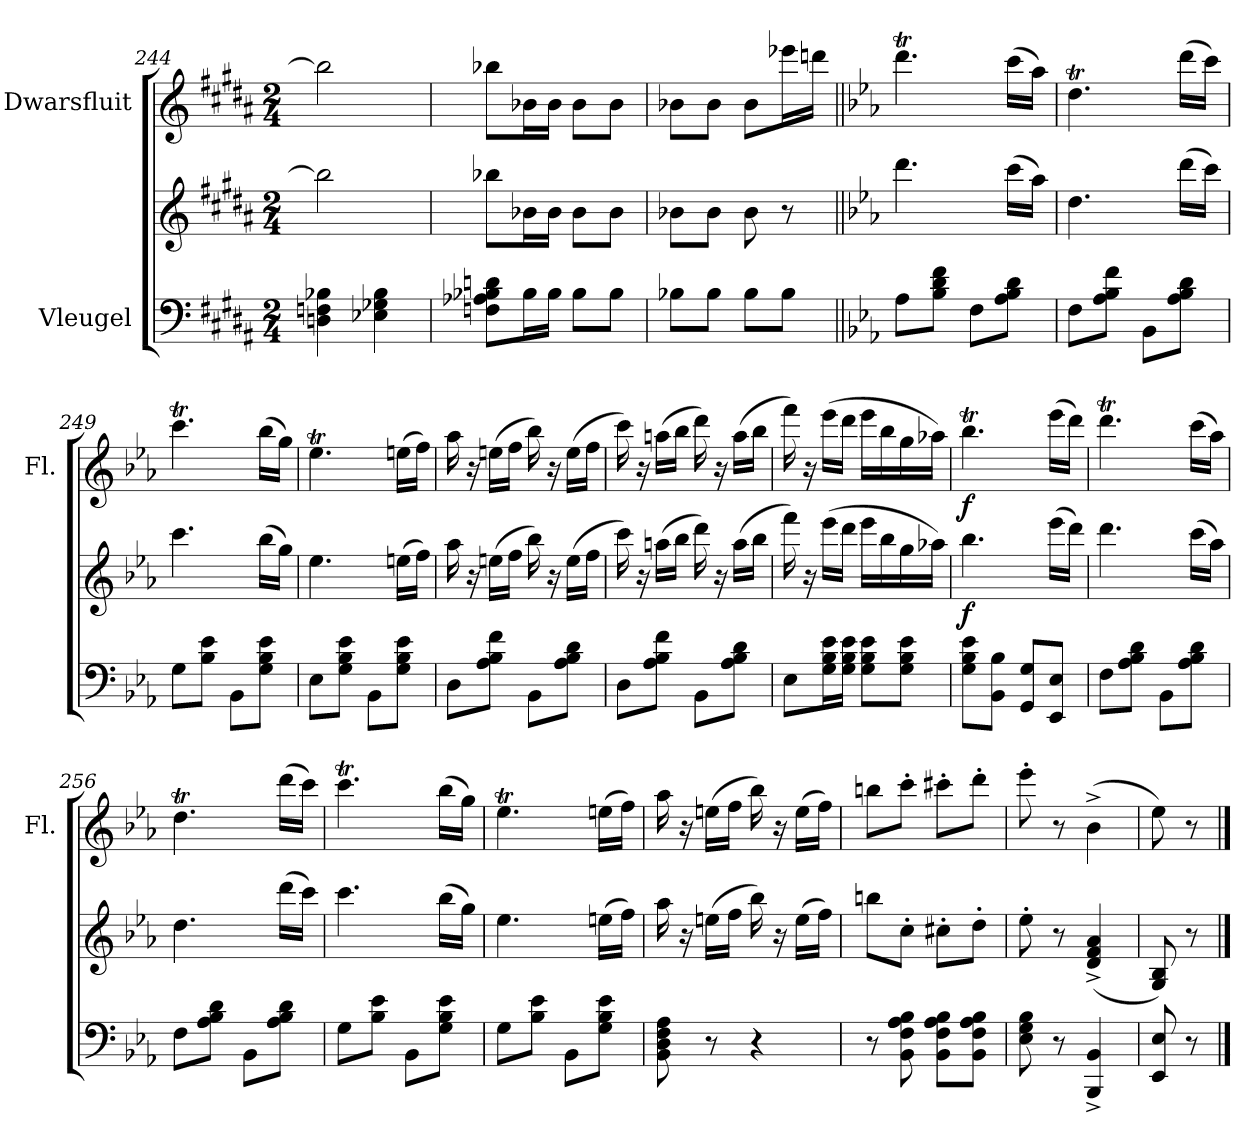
**kern	**kern	**dynam	**kern	**dynam
*part2	*part2	*part2	*part1	*part1
*staff3	*staff2	*staff2/3	*staff1	*staff1
*I"Vleugel	*	*	*I"Dwarsfluit	*
*	*	*	*I'Fl.	*
*clefF4	*clefG2	*	*clefG2	*
*k[f#c#g#d#a#]	*k[f#c#g#d#a#]	*	*k[f#c#g#d#a#]	*
*M2/4	*M2/4	*	*M2/4	*
=244	=244	=244	=244	=244
4Dn\ 4Fn\ 4B-X\	2bb-\]	.	2bb-\]	.
4E-X\ 4G-X\ 4B-\	.	.	.	.
=245	=245	=245	=245	=245
8Fn\ 8A-X\ 8B-X\ 8dn\L	8bb-X\L	.	8bb-X\L	.
16B-\L	16b-X\L	.	16b-X\L	.
16B-\JJ	16b-\JJ	.	16b-\JJ	.
8B-\L	8b-\L	.	8b-\L	.
8B-\J	8b-\J	.	8b-\J	.
=246	=246	=246	=246	=246
8B-X\L	8b-X\L	.	8b-X\L	.
8B-\J	8b-\J	.	8b-\J	.
8B-\L	8b-\	.	8b-\L	.
8B-\J	8r	.	16eee-X\L	.
.	.	.	16dddn\JJ	.
=247||	=247||	=247||	=247||	=247||
*k[b-e-a-]	*k[b-e-a-]	*	*k[b-e-a-]	*
8A-\L	4.ddd\	.	4.dddt\	.
8B-\ 8d\ 8f\J	.	.	.	.
8F\L	.	.	.	.
8A-\ 8B-\ 8d\J	(16ccc\LL	.	(16ccc\LL	.
.	16aa-\JJ)	.	16aa-\JJ)	.
!!LO:LB:g=z
=248	=248	=248	=248	=248
8F\L	4.dd\	.	4.ddt\	.
8A-\ 8B-\ 8f\J	.	.	.	.
8BB-\L	.	.	.	.
8A-\ 8B-\ 8d\J	(16ddd\LL	.	(16ddd\LL	.
.	16ccc\JJ)	.	16ccc\JJ)	.
=249	=249	=249	=249	=249
8G\L	4.ccc\	.	4.cccT\	.
8B-\ 8e-\J	.	.	.	.
8BB-\L	.	.	.	.
8G\ 8B-\ 8e-\J	(16bb-\LL	.	(16bb-\LL	.
.	16gg\JJ)	.	16gg\JJ)	.
=250	=250	=250	=250	=250
8E-\L	4.ee-\	.	4.ee-T\	.
8G\ 8B-\ 8e-\J	.	.	.	.
8BB-\L	.	.	.	.
8G\ 8B-\ 8e-\J	(16een\LL	.	(16een\LL	.
.	16ff\JJ)	.	16ff\JJ)	.
=251	=251	=251	=251	=251
8D\L	16aa-\	.	16aa-\	.
.	16r	.	16r	.
8A-\ 8B-\ 8f\J	(16een\LL	.	(16een\LL	.
.	16ff\JJ	.	16ff\JJ	.
8BB-\L	16bb-\)	.	16bb-\)	.
.	16r	.	16r	.
8A-\ 8B-\ 8d\J	(16ee\LL	.	(16ee\LL	.
.	16ff\JJ	.	16ff\JJ	.
=252	=252	=252	=252	=252
8D\L	16ccc\)	.	16ccc\)	.
.	16r	.	16r	.
8A-\ 8B-\ 8f\J	(16aan\LL	.	(16aan\LL	.
.	16bb-\JJ	.	16bb-\JJ	.
8BB-\L	16ddd\)	.	16ddd\)	.
.	16r	.	16r	.
8A-\ 8B-\ 8d\J	(16aa\LL	.	(16aa\LL	.
.	16bb-\JJ	.	16bb-\JJ	.
!!LO:LB:g=z
=253	=253	=253	=253	=253
8E-\L	16fff\)	.	16fff\)	.
.	16r	.	16r	.
16G\ 16B-\ 16e-\L	(16eee-\LL	.	(16eee-\LL	.
16G\ 16B-\ 16e-\JJ	16ddd\JJ	.	16ddd\JJ	.
8G\ 8B-\ 8e-\L	16eee-\LL	.	16eee-\LL	.
.	16bb-\	.	16bb-\	.
8G\ 8B-\ 8e-\J	16gg\	.	16gg\	.
.	16aa-X\JJ)	.	16aa-X\JJ)	.
=254	=254	=254	=254	=254
!	!	!LO:DY:b	!	!LO:DY:b
8G\ 8B-\ 8e-\L	4.bb-\	f	4.bb-T\	f
8BB-\ 8B-\J	.	.	.	.
8GG/ 8G/L	.	.	.	.
8EE-/ 8E-/J	(16eee-\LL	.	(16eee-\LL	.
.	16ddd\JJ)	.	16ddd\JJ)	.
=255	=255	=255	=255	=255
8F\L	4.ddd\	.	4.dddt\	.
8A-\ 8B-\ 8d\J	.	.	.	.
8BB-\L	.	.	.	.
8A-\ 8B-\ 8d\J	(16ccc\LL	.	(16ccc\LL	.
.	16aa-\JJ)	.	16aa-\JJ)	.
=256	=256	=256	=256	=256
8F\L	4.dd\	.	4.ddt\	.
8A-\ 8B-\ 8d\J	.	.	.	.
8BB-\L	.	.	.	.
8A-\ 8B-\ 8d\J	(16ddd\LL	.	(16ddd\LL	.
.	16ccc\JJ)	.	16ccc\JJ)	.
=257	=257	=257	=257	=257
8G\L	4.ccc\	.	4.cccT\	.
8B-\ 8e-\J	.	.	.	.
8BB-\L	.	.	.	.
8G\ 8B-\ 8e-\J	(16bb-\LL	.	(16bb-\LL	.
.	16gg\JJ)	.	16gg\JJ)	.
!!LO:LB:g=z
=258	=258	=258	=258	=258
8G\L	4.ee-\	.	4.ee-T\	.
8B-\ 8e-\J	.	.	.	.
8BB-\L	.	.	.	.
8G\ 8B-\ 8e-\J	(16een\LL	.	(16een\LL	.
.	16ff\JJ)	.	16ff\JJ)	.
=259	=259	=259	=259	=259
8BB-\ 8D\ 8F\ 8A-\	16aa-\	.	16aa-\	.
.	16r	.	16r	.
8r	(16een\LL	.	(16een\LL	.
.	16ff\JJ	.	16ff\JJ	.
4r	16bb-\)	.	16bb-\)	.
.	16r	.	16r	.
.	(16ee\LL	.	(16ee\LL	.
.	16ff\JJ)	.	16ff\JJ)	.
=260	=260	=260	=260	=260
8r	8bbn\L	.	8bbn\L	.
8BB-\ 8F\ 8A-\ 8B-\	8cc'\J	.	8ccc'\J	.
8BB-\ 8F\ 8A-\ 8B-\L	8cc#X'\L	.	8ccc#X'\L	.
8BB-\ 8F\ 8A-\ 8B-\J	8dd'\J	.	8ddd'\J	.
=261	=261	=261	=261	=261
8E-\ 8G\ 8B-\	8ee-'\	.	8eee-'\	.
8r	8r	.	8r	.
4BBB-/^ 4BB-/^	(4d/^ 4f/^ 4a-/^	.	(4b-^\	.
=262	=262	=262	=262	=262
8EE-/ 8E-/	8G/ 8B-/)	.	8ee-\)	.
8r	8r	.	8r	.
==	==	==	==	==
*-	*-	*-	*-	*-
